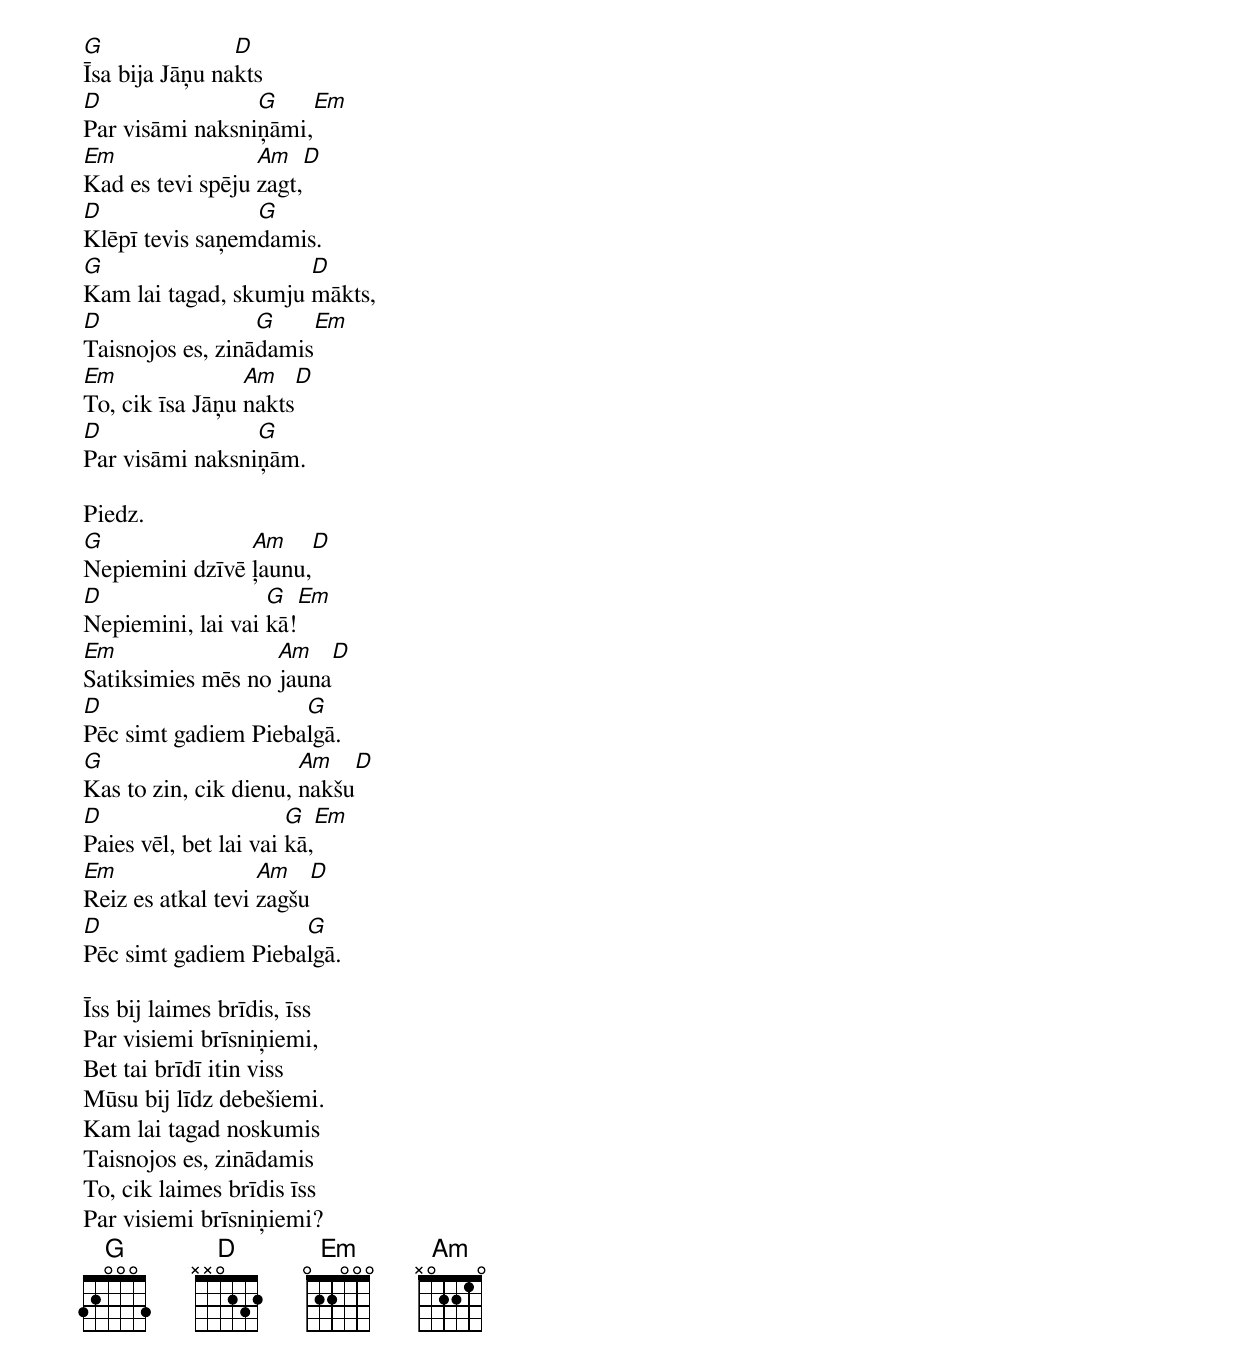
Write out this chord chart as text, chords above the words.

G               D
Īsa bija Jāņu nakts
D                G      Em
Par visāmi naksniņāmi,
Em                Am    D
Kad es tevi spēju zagt,
D                G
Klēpī tevis saņemdamis.
G                     D
Kam lai tagad, skumju mākts,
D                 G     Em
Taisnojos es, zinādamis
Em               Am     D
To, cik īsa Jāņu nakts
D                G
Par visāmi naksniņām.

Piedz.
G               Am      D
Nepiemini dzīvē ļaunu,
D                  G    Em
Nepiemini, lai vai kā!
Em                 Am      D
Satiksimies mēs no jauna
D                    G
Pēc simt gadiem Piebalgā.
G                      Am     D
Kas to zin, cik dienu, nakšu
D                      G    Em
Paies vēl, bet lai vai kā,
Em                 Am      D
Reiz es atkal tevi zagšu
D                    G
Pēc simt gadiem Piebalgā.

Īss bij laimes brīdis, īss
Par visiemi brīsniņiemi,
Bet tai brīdī itin viss
Mūsu bij līdz debešiemi.
Kam lai tagad noskumis
Taisnojos es, zinādamis
To, cik laimes brīdis īss
Par visiemi brīsniņiemi?
